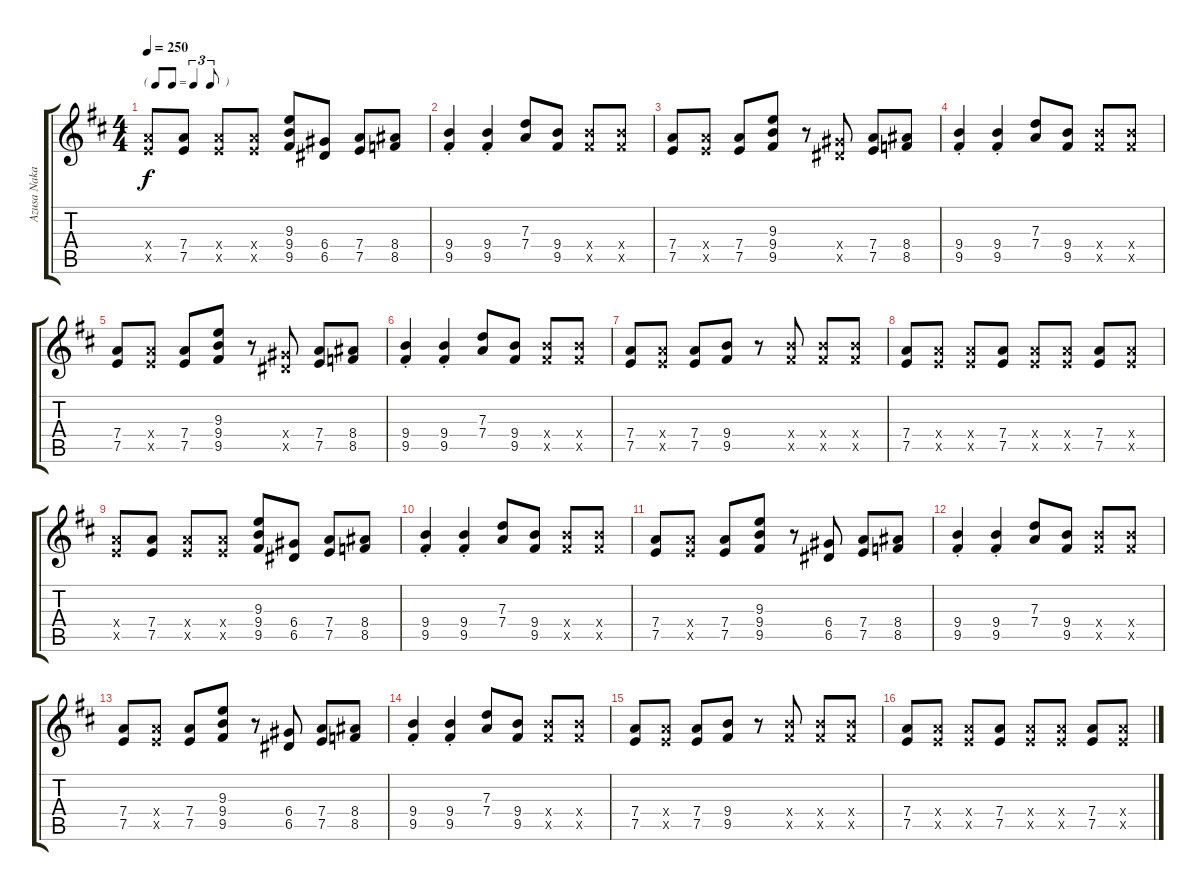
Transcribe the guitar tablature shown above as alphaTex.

\track ("Azusa Nakano" "Azusa Naka") {instrument overdrivenguitar}
\staff {score tabs}
\tuning (E4 B3 G3 D3 A2 E2) {hide}
\ts (4 4)
\tf triplet8th
\tempo 250
\clef g2
\ks d
(7.4{x} 7.5{x}).8{dy f} (7.4 7.5).8 (7.4{x} 7.5{x}).8 (7.4{x} 7.5{x}).8 (9.3 9.4 9.5).8 (6.4 6.5).8 (7.4 7.5).8 (8.4 8.5).8 |
(9.4{st} 9.5{st}).4 (9.4{st} 9.5{st}).4 (7.3 7.4).8 (9.4 9.5).8 (9.4{x} 9.5{x}).8 (9.4{x} 9.5{x}).8 |
(7.4 7.5).8 (7.4{x} 7.5{x}).8 (7.4 7.5).8 (9.3 9.4 9.5).8 r.8 (6.4{x} 6.5{x}).8 (7.4 7.5).8 (8.4 8.5).8 |
(9.4{st} 9.5{st}).4 (9.4{st} 9.5{st}).4 (7.3 7.4).8 (9.4 9.5).8 (9.4{x} 9.5{x}).8 (9.4{x} 9.5{x}).8 |
(7.4 7.5).8 (7.4{x} 7.5{x}).8 (7.4 7.5).8 (9.3 9.4 9.5).8 r.8 (6.4{x} 6.5{x}).8 (7.4 7.5).8 (8.4 8.5).8 |
(9.4{st} 9.5{st}).4 (9.4{st} 9.5{st}).4 (7.3 7.4).8 (9.4 9.5).8 (9.4{x} 9.5{x}).8 (9.4{x} 9.5{x}).8 |
(7.4 7.5).8 (7.4{x} 7.5{x}).8 (7.4 7.5).8 (9.4 9.5).8 r.8 (9.4{x} 9.5{x}).8 (9.4{x} 9.5{x}).8 (9.4{x} 9.5{x}).8 |
(7.4 7.5).8 (7.4{x} 7.5{x}).8 (7.4{x} 7.5{x}).8 (7.4 7.5).8 (7.4{x} 7.5{x}).8 (7.4{x} 7.5{x}).8 (7.4 7.5).8 (7.4{x} 7.5{x}).8 |
(7.4{x} 7.5{x}).8 (7.4 7.5).8 (7.4{x} 7.5{x}).8 (7.4{x} 7.5{x}).8 (9.3 9.4 9.5).8 (6.4 6.5).8 (7.4 7.5).8 (8.4 8.5).8 |
(9.4{st} 9.5{st}).4 (9.4{st} 9.5{st}).4 (7.3 7.4).8 (9.4 9.5).8 (9.4{x} 9.5{x}).8 (9.4{x} 9.5{x}).8 |
(7.4 7.5).8 (7.4{x} 7.5{x}).8 (7.4 7.5).8 (9.3 9.4 9.5).8 r.8 (6.4 6.5).8 (7.4 7.5).8 (8.4 8.5).8 |
(9.4{st} 9.5{st}).4 (9.4{st} 9.5{st}).4 (7.3 7.4).8 (9.4 9.5).8 (9.4{x} 9.5{x}).8 (9.4{x} 9.5{x}).8 |
(7.4 7.5).8 (7.4{x} 7.5{x}).8 (7.4 7.5).8 (9.3 9.4 9.5).8 r.8 (6.4 6.5).8 (7.4 7.5).8 (8.4 8.5).8 |
(9.4{st} 9.5{st}).4 (9.4{st} 9.5{st}).4 (7.3 7.4).8 (9.4 9.5).8 (9.4{x} 9.5{x}).8 (9.4{x} 9.5{x}).8 |
(7.4 7.5).8 (7.4{x} 7.5{x}).8 (7.4 7.5).8 (9.4 9.5).8 r.8 (9.4{x} 9.5{x}).8 (9.4{x} 9.5{x}).8 (9.4{x} 9.5{x}).8 |
(7.4 7.5).8 (7.4{x} 7.5{x}).8 (7.4{x} 7.5{x}).8 (7.4 7.5).8 (7.4{x} 7.5{x}).8 (7.4{x} 7.5{x}).8 (7.4 7.5).8 (7.4{x} 7.5{x}).8
